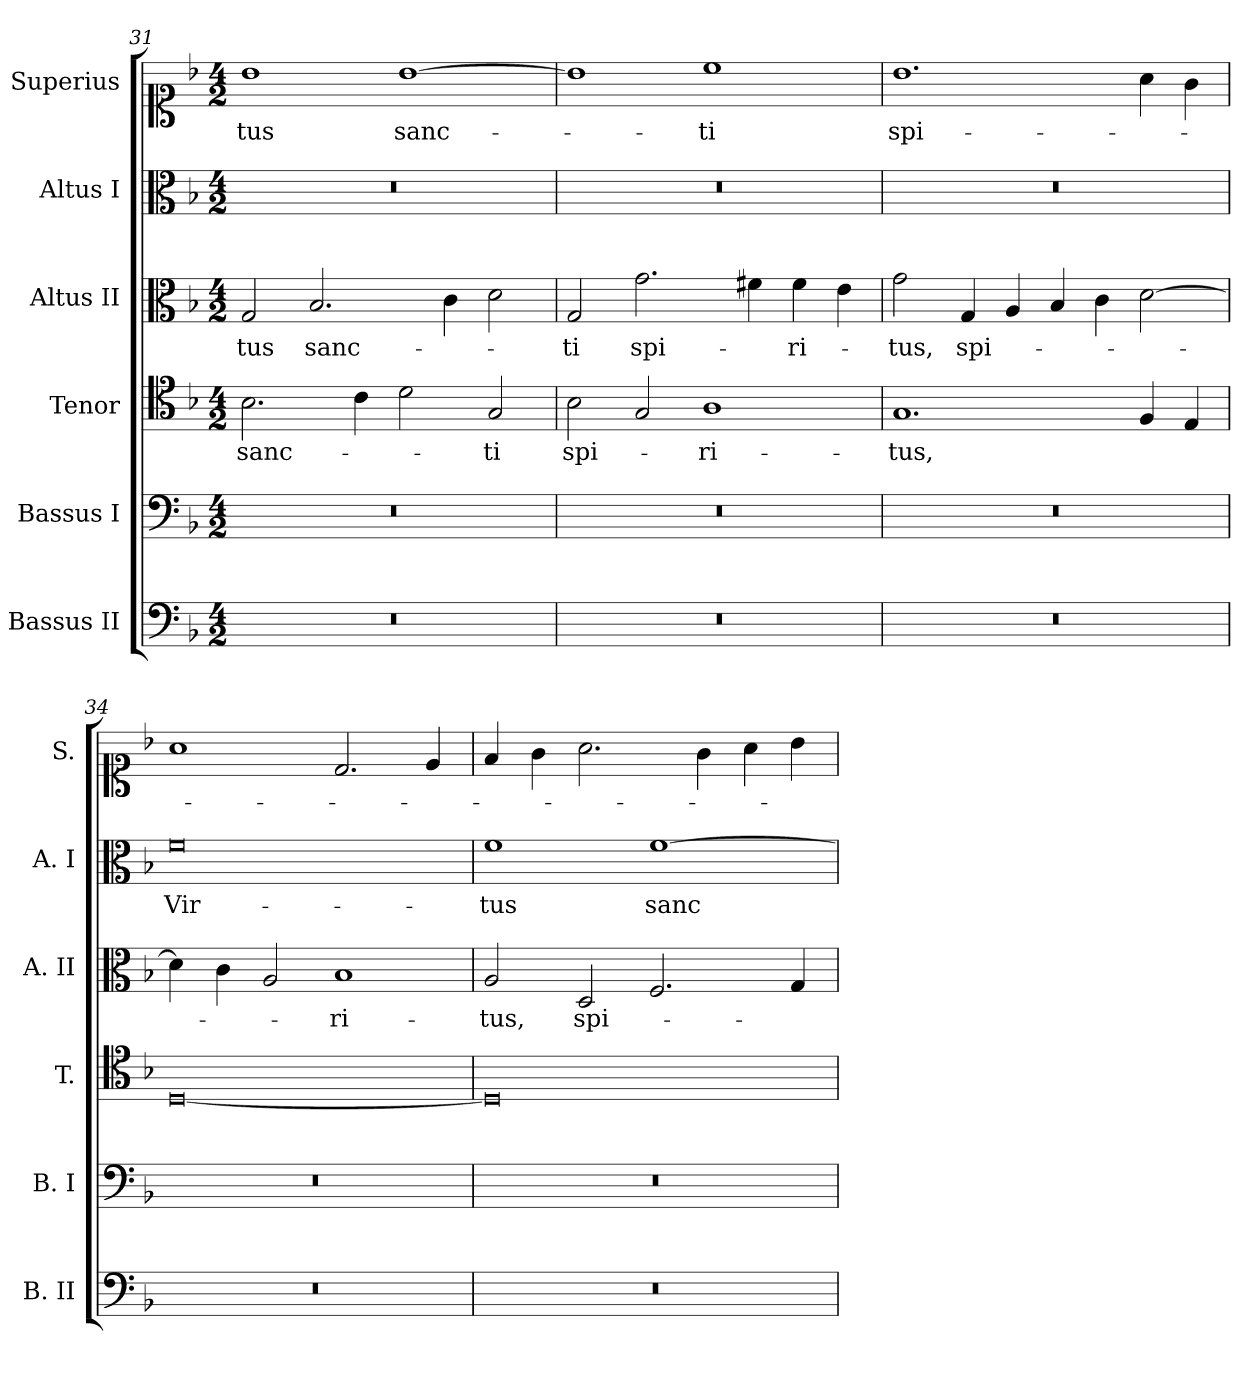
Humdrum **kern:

**kern	**kern	**kern	**text	**kern	**text	**kern	**text	**kern	**text
*part6	*part5	*part4	*part4	*part3	*part3	*part2	*part2	*part1	*part1
*staff6	*staff5	*staff4	*staff4	*staff3	*staff3	*staff2	*staff2	*staff1	*staff1
*I"Bassus II	*I"Bassus I	*I"Tenor	*	*I"Altus II	*	*I"Altus I	*	*I"Superius	*
*I'B. II	*I'B.  I	*I'T.	*	*I'A. II	*	*I'A. I	*	*I'S.	*
*clefF4	*clefF4	*clefC4	*	*clefC3	*	*clefC3	*	*clefC1	*
*k[b-]	*k[b-]	*k[b-]	*	*k[b-]	*	*k[b-]	*	*k[b-]	*
*F:	*F:	*F:	*	*F:	*	*F:	*	*F:	*
*M4/2	*M4/2	*M4/2	*	*M4/2	*	*M4/2	*	*M4/2	*
=31	=31	=31	=31	=31	=31	=31	=31	=31	=31
0r	0r	2.B-\	sanc-	2G/	-tus	0r	.	1b-	-tus
.	.	.	.	2.B-/	sanc-	.	.	.	.
.	.	4c\	.	.	.	.	.	.	.
.	.	2d\	.	.	.	.	.	[1b-	sanc-
.	.	.	.	4c\	.	.	.	.	.
.	.	2G/	-ti	2d\	.	.	.	.	.
=32	=32	=32	=32	=32	=32	=32	=32	=32	=32
0r	0r	2B-\	spi-	2G/	-ti	0r	.	1b-]	.
.	.	2G/	.	2.g\	spi-	.	.	.	.
.	.	1A	-ri-	.	.	.	.	1cc	-ti
.	.	.	.	4f#i\	.	.	.	.	.
.	.	.	.	4f#i\	-ri-	.	.	.	.
.	.	.	.	4e\	.	.	.	.	.
=33	=33	=33	=33	=33	=33	=33	=33	=33	=33
0r	0r	1.G	-tus,	2g\	-tus,	0r	.	1.b-	spi-
.	.	.	.	4G/	spi-	.	.	.	.
.	.	.	.	4A/	.	.	.	.	.
.	.	.	.	4B-/	.	.	.	.	.
.	.	.	.	4c\	.	.	.	.	.
.	.	4F/	.	[2d\	.	.	.	4a\	.
.	.	4E/	.	.	.	.	.	4g\	.
!!LO:PB:g=z
=34	=34	=34	=34	=34	=34	=34	=34	=34	=34
0r	0r	[0D	.	4d\]	.	0f	Vir-	1a	.
.	.	.	.	4c\	.	.	.	.	.
.	.	.	.	2A/	.	.	.	.	.
.	.	.	.	1B-	-ri-	.	.	2.d/	.
.	.	.	.	.	.	.	.	4e/	.
=35	=35	=35	=35	=35	=35	=35	=35	=35	=35
0r	0r	0D]	.	2A/	-tus,	1f	-tus	4f/	.
.	.	.	.	.	.	.	.	4g\	.
.	.	.	.	2D/	spi-	.	.	2.a\	.
.	.	.	.	2.F/	.	[1f	sanc-	.	.
.	.	.	.	.	.	.	.	4g\	.
.	.	.	.	.	.	.	.	4a\	.
.	.	.	.	4G/	.	.	.	4b-\	.
=	=	=	=	=	=	=	=	=	=
*-	*-	*-	*-	*-	*-	*-	*-	*-	*-
